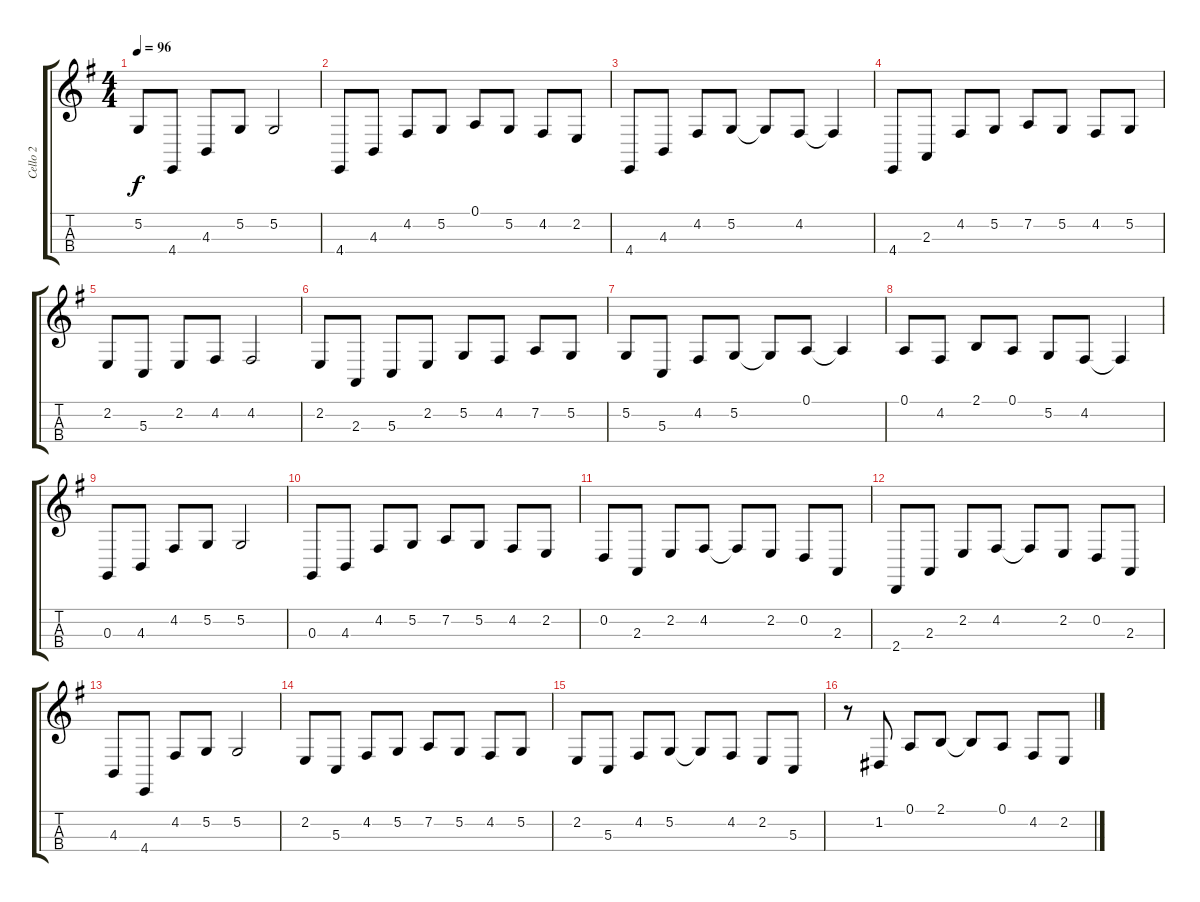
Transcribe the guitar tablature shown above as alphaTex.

\track ("Cello 2" "Cello 2") {instrument cello}
\staff {score tabs}
\tuning (A3 D3 G2 C2) {hide}
\ts (4 4)
\tempo 96
\clef g2
\ks g
5.2.8{dy f} 4.4.8 4.3.8 5.2.8 5.2.2 |
4.4.8 4.3.8 4.2.8 5.2.8 0.1.8 5.2.8 4.2.8 2.2.8 |
4.4.8 4.3.8 4.2.8 5.2.8 5.2{t}.8 4.2.8 4.2{t}.4 |
4.4.8 2.3.8 4.2.8 5.2.8 7.2.8 5.2.8 4.2.8 5.2.8 |
2.2.8 5.3.8 2.2.8 4.2.8 4.2.2 |
2.2.8 2.3.8 5.3.8 2.2.8 5.2.8 4.2.8 7.2.8 5.2.8 |
5.2.8 5.3.8 4.2.8 5.2.8 5.2{t}.8 0.1.8 0.1{t}.4 |
0.1.8 4.2.8 2.1.8 0.1.8 5.2.8 4.2.8 4.2{t}.4 |
0.3.8 4.3.8 4.2.8 5.2.8 5.2.2 |
0.3.8 4.3.8 4.2.8 5.2.8 7.2.8 5.2.8 4.2.8 2.2.8 |
0.2.8 2.3.8 2.2.8 4.2.8 4.2{t}.8 2.2.8 0.2.8 2.3.8 |
2.4.8 2.3.8 2.2.8 4.2.8 4.2{t}.8 2.2.8 0.2.8 2.3.8 |
4.3.8 4.4.8 4.2.8 5.2.8 5.2.2 |
2.2.8 5.3.8 4.2.8 5.2.8 7.2.8 5.2.8 4.2.8 5.2.8 |
2.2.8 5.3.8 4.2.8 5.2.8 5.2{t}.8 4.2.8 2.2.8 5.3.8 |
r.8 1.2.8 0.1.8 2.1.8 2.1{t}.8 0.1.8 4.2.8 2.2.8
